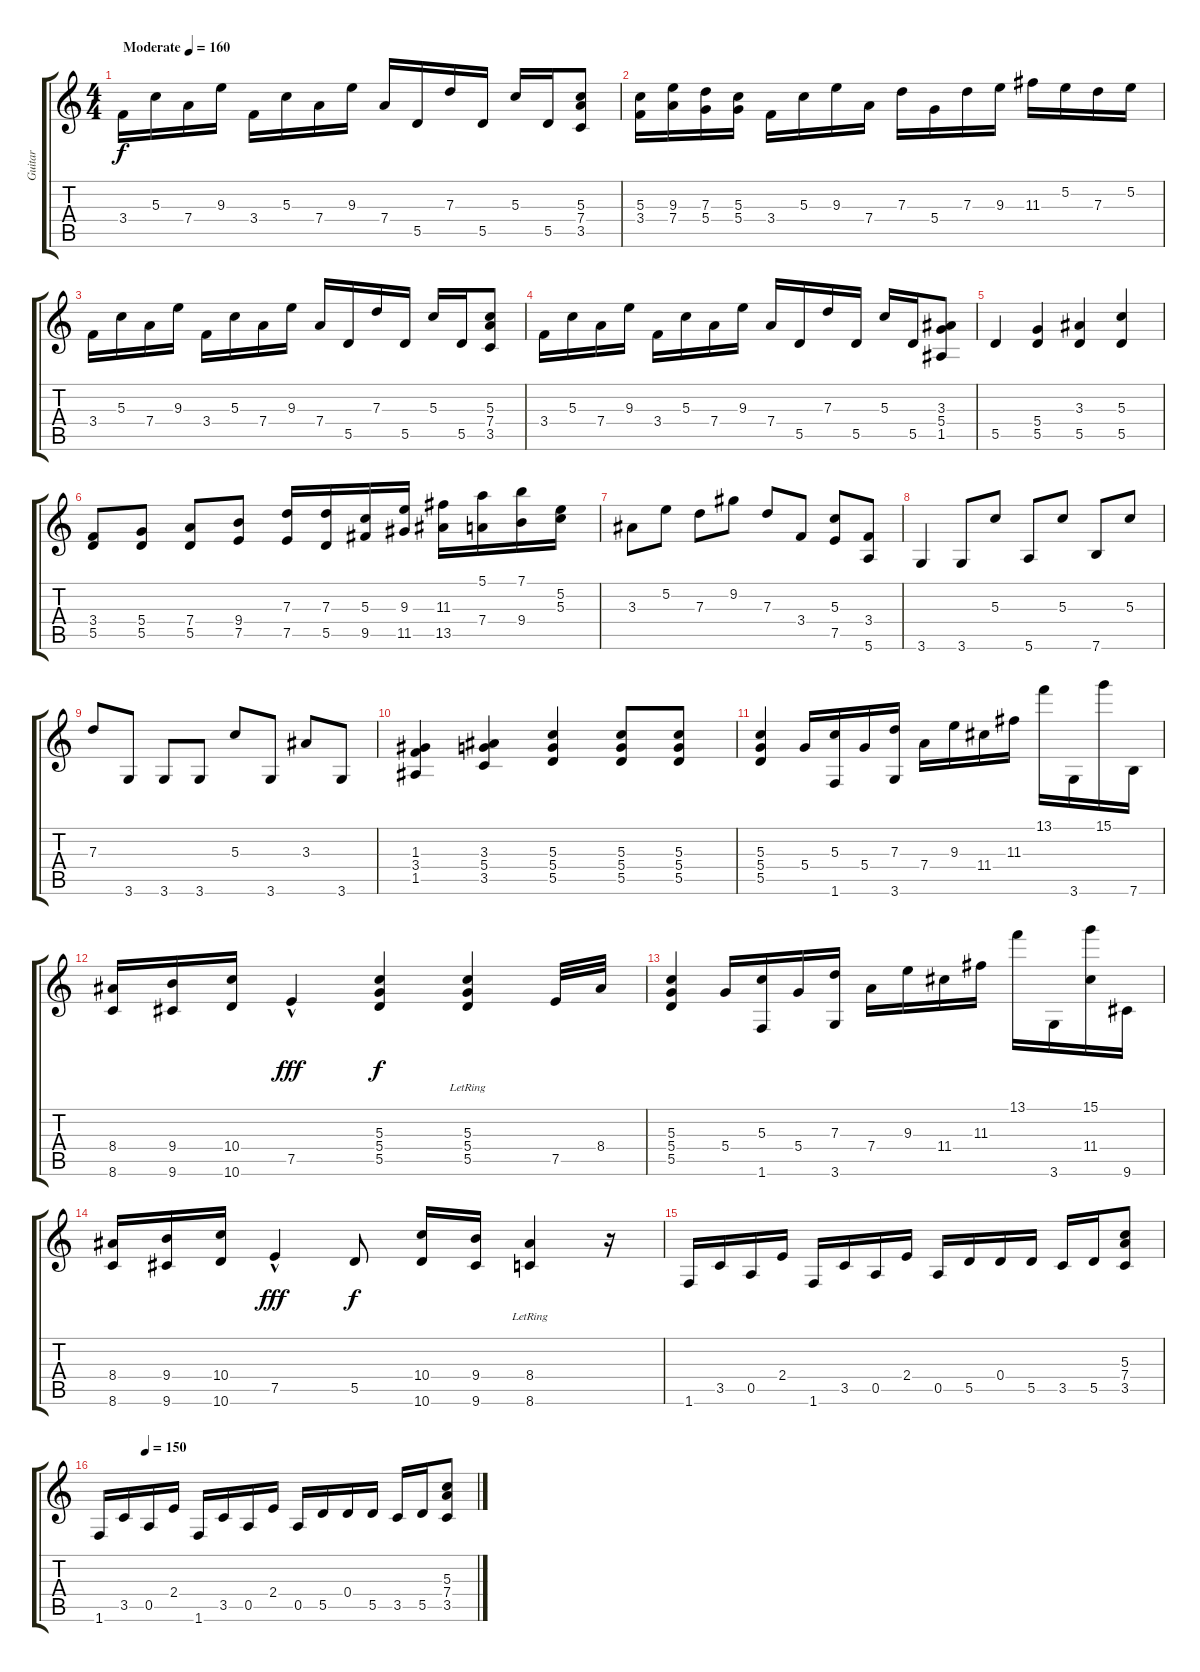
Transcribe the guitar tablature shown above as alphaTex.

\track ("Guitar" "Guitar") {instrument electricguitarjazz}
\staff {score tabs}
\tuning (E4 B3 G3 D3 A2 E2) {hide}
\ts (4 4)
\tempo (160 "Moderate")
\clef g2
\ks c
3.4.16{dy f instrument electricguitarjazz} 5.3.16 7.4.16 9.3.16 3.4.16 5.3.16 7.4.16 9.3.16 7.4.16 5.5.16 7.3.16 5.5.16 5.3.16 5.5.16 (5.3 7.4 3.5).8 |
(5.3 3.4).16 (9.3 7.4).16 (7.3 5.4).16 (5.3 5.4).16 3.4.16 5.3.16 9.3.16 7.4.16 7.3.16 5.4.16 7.3.16 9.3.16 11.3.16 5.2.16 7.3.16 5.2.16 |
3.4.16 5.3.16 7.4.16 9.3.16 3.4.16 5.3.16 7.4.16 9.3.16 7.4.16 5.5.16 7.3.16 5.5.16 5.3.16 5.5.16 (5.3 7.4 3.5).8 |
3.4.16 5.3.16 7.4.16 9.3.16 3.4.16 5.3.16 7.4.16 9.3.16 7.4.16 5.5.16 7.3.16 5.5.16 5.3.16 5.5.16 (3.3 5.4 1.5).8 |
5.5.4 (5.4 5.5).4 (3.3 5.5).4 (5.3 5.5).4 |
(3.4 5.5).8 (5.4 5.5).8 (7.4 5.5).8 (9.4 7.5).8 (7.3 7.5).16 (7.3 5.5).16 (5.3 9.5).16 (9.3 11.5).16 (11.3 13.5).16 (5.1 7.4).16 (7.1 9.4).16 (5.2 5.3).16 |
3.3.8 5.2.8 7.3.8 9.2.8 7.3.8 3.4.8 (5.3 7.5).8 (3.4 5.6).8 |
3.6.4 3.6.8 5.3.8 5.6.8 5.3.8 7.6.8 5.3.8 |
7.3.8 3.6.8 3.6.8 3.6.8 5.3.8 3.6.8 3.3.8 3.6.8 |
(1.3 3.4 1.5).4 (3.3 5.4 3.5).4 (5.3 5.4 5.5).4 (5.3 5.4 5.5).8 (5.3 5.4 5.5).8 |
(5.3 5.4 5.5).4 5.4.16 (5.3 1.6).16 5.4.16 (7.3 3.6).16 7.4.16 9.3.16 11.4.16 11.3.16 13.1.16 3.6.16 15.1.16 7.6.16 |
(8.4 8.6).16 (9.4 9.6).16 (10.4 10.6).16 7.5{hac}.4{dy fff} (5.3 5.4 5.5).4{dy f} (5.3 5.4 5.5{lr}).4 7.5.32 8.4.32 |
(5.3 5.4 5.5).4 5.4.16 (5.3 1.6).16 5.4.16 (7.3 3.6).16 7.4.16 9.3.16 11.4.16 11.3.16 13.1.16 3.6.16 (15.1 11.4).16 9.6.16 |
(8.4 8.6).16 (9.4 9.6).16 (10.4 10.6).16 7.5{hac}.4{dy fff} 5.5.8{dy f} (10.4 10.6).16 (9.4 9.6).16 (8.4{lr} 8.6{lr}).4 r.16 |
1.6.16 3.5.16 0.5.16 2.4.16 1.6.16 3.5.16 0.5.16 2.4.16 0.5.16 5.5.16 0.4.16 5.5.16 3.5.16 5.5.16 (5.3 7.4 3.5).8 |
\tempo (150 0.125)
1.6.16 3.5.16 0.5.16 2.4.16 1.6.16 3.5.16 0.5.16 2.4.16 0.5.16 5.5.16 0.4.16 5.5.16 3.5.16 5.5.16 (5.3 7.4 3.5).8
